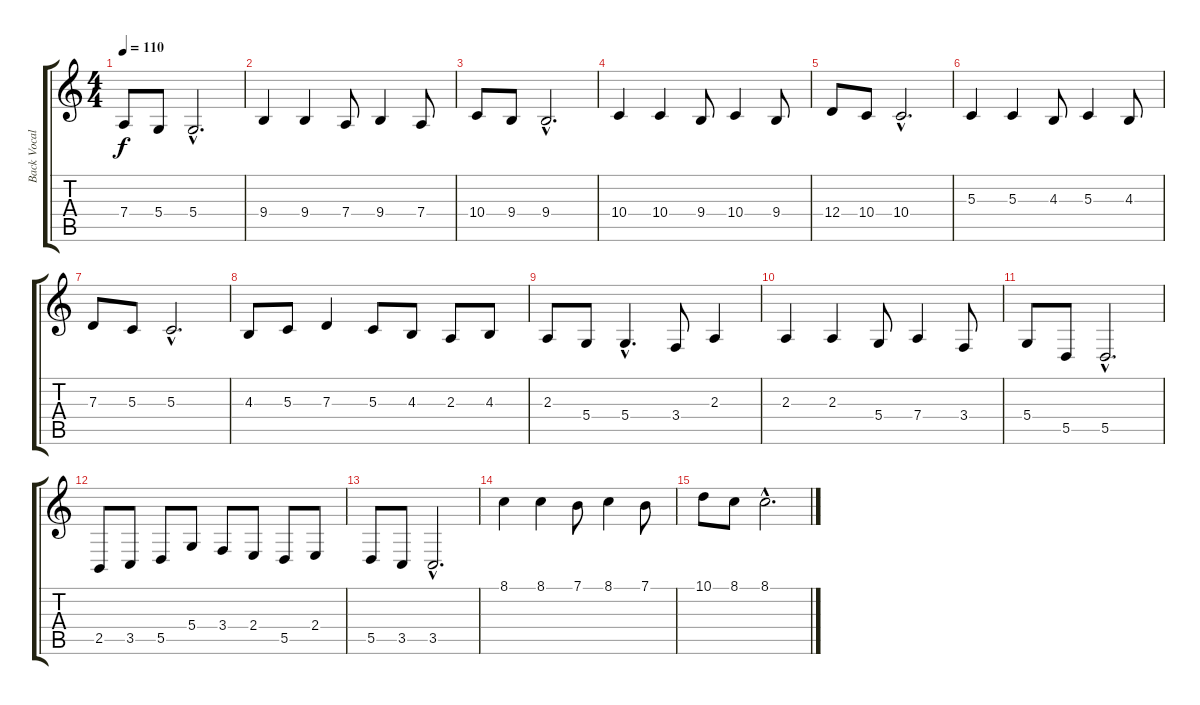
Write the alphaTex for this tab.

\track ("Back Vocal" "Back Vocal") {instrument stringensemble1}
\staff {score tabs}
\tuning (E4 B3 G3 D3 A2 E2) {hide}
\ts (4 4)
\tempo 110
\clef g2
\ks c
7.4.8{dy f} 5.4.8 5.4{hac}.2{d} |
9.4.4 9.4.4 7.4.8 9.4.4 7.4.8 |
10.4.8 9.4.8 9.4{hac}.2{d} |
10.4.4 10.4.4 9.4.8 10.4.4 9.4.8 |
12.4.8 10.4.8 10.4{hac}.2{d} |
5.3.4 5.3.4 4.3.8 5.3.4 4.3.8 |
7.3.8 5.3.8 5.3{hac}.2{d} |
4.3.8 5.3.8 7.3.4 5.3.8 4.3.8 2.3.8 4.3.8 |
2.3.8 5.4.8 5.4{hac}.4{d} 3.4.8 2.3.4 |
2.3.4 2.3.4 5.4.8 7.4.4 3.4.8 |
5.4.8 5.5.8 5.5{hac}.2{d} |
2.5.8 3.5.8 5.5.8 5.4.8 3.4.8 2.4.8 5.5.8 2.4.8 |
5.5.8 3.5.8 3.5{hac}.2{d} |
8.1.4 8.1.4 7.1.8 8.1.4 7.1.8 |
10.1.8 8.1.8 8.1{hac}.2{d}
